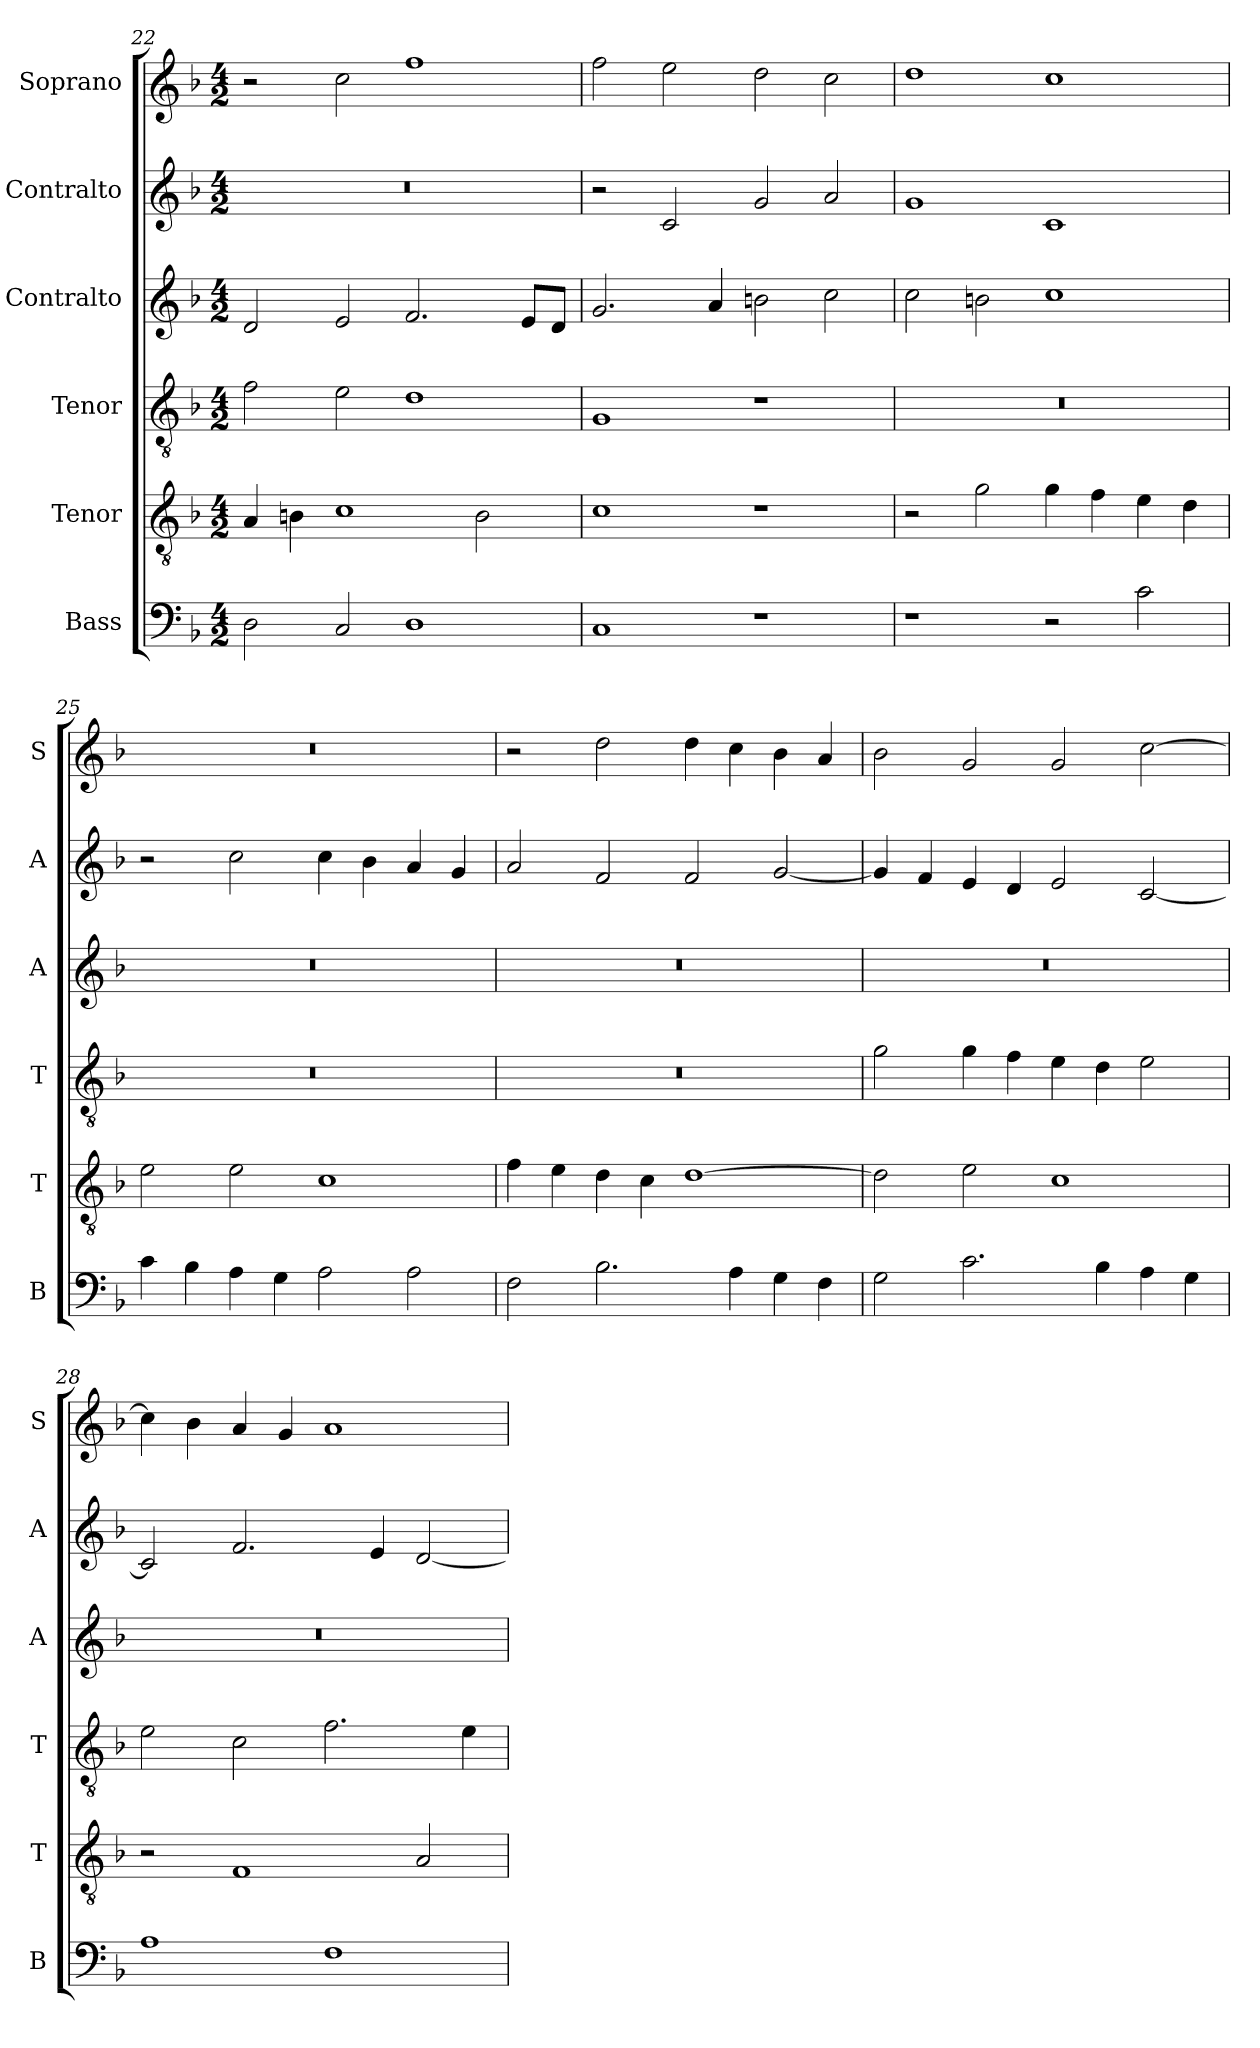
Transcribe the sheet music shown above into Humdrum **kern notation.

**kern	**kern	**kern	**kern	**kern	**kern
*part6	*part5	*part4	*part3	*part2	*part1
*staff6	*staff5	*staff4	*staff3	*staff2	*staff1
*I"Bass	*I"Tenor	*I"Tenor	*I"Contralto	*I"Contralto	*I"Soprano
*I'B	*I'T	*I'T	*I'A	*I'A	*I'S
*clefF4	*clefGv2	*clefGv2	*clefG2	*clefG2	*clefG2
*k[b-]	*k[b-]	*k[b-]	*k[b-]	*k[b-]	*k[b-]
*F:ion	*F:ion	*F:ion	*F:ion	*F:ion	*F:ion
*M4/2	*M4/2	*M4/2	*M4/2	*M4/2	*M4/2
=22	=22	=22	=22	=22	=22
2D	4A	2f	2d	0r	2r
.	4Bn	.	.	.	.
2C	1c	2e	2e	.	2cc
1D	.	1d	2.f	.	1ff
.	2B	.	.	.	.
.	.	.	8e/L	.	.
.	.	.	8d/J	.	.
=23	=23	=23	=23	=23	=23
1C	1c	1G	2.g	2r	2ff
.	.	.	.	2c	2ee
.	.	.	4a	.	.
1r	1r	1r	2bn	2g	2dd
.	.	.	2cc	2a	2cc
=24	=24	=24	=24	=24	=24
1r	2r	0r	2cc	1g	1dd
.	2g	.	2bn	.	.
2r	4g	.	1cc	1c	1cc
.	4f	.	.	.	.
2c	4e	.	.	.	.
.	4d	.	.	.	.
=25	=25	=25	=25	=25	=25
4c	2e	0r	0r	2r	0r
4B-	.	.	.	.	.
4A	2e	.	.	2cc	.
4G	.	.	.	.	.
2A	1c	.	.	4cc	.
.	.	.	.	4b-	.
2A	.	.	.	4a	.
.	.	.	.	4g	.
=26	=26	=26	=26	=26	=26
2F	4f	0r	0r	2a	2r
.	4e	.	.	.	.
2.B-	4d	.	.	2f	2dd
.	4c	.	.	.	.
.	[1d	.	.	2f	4dd
4A	.	.	.	.	4cc
4G	.	.	.	[2g	4b-
4F	.	.	.	.	4a
=27	=27	=27	=27	=27	=27
2G	2d]	2g	0r	4g]	2b-
.	.	.	.	4f	.
2.c	2e	4g	.	4e	2g
.	.	4f	.	4d	.
.	1c	4e	.	2e	2g
4B-	.	4d	.	.	.
4A	.	2e	.	[2c	[2cc
4G	.	.	.	.	.
=28	=28	=28	=28	=28	=28
1A	2r	2e	0r	2c]	4cc]
.	.	.	.	.	4b-
.	1F	2c	.	2.f	4a
.	.	.	.	.	4g
1F	.	2.f	.	.	1a
.	.	.	.	4e	.
.	2A	.	.	[2d	.
.	.	4e	.	.	.
=	=	=	=	=	=
*-	*-	*-	*-	*-	*-
